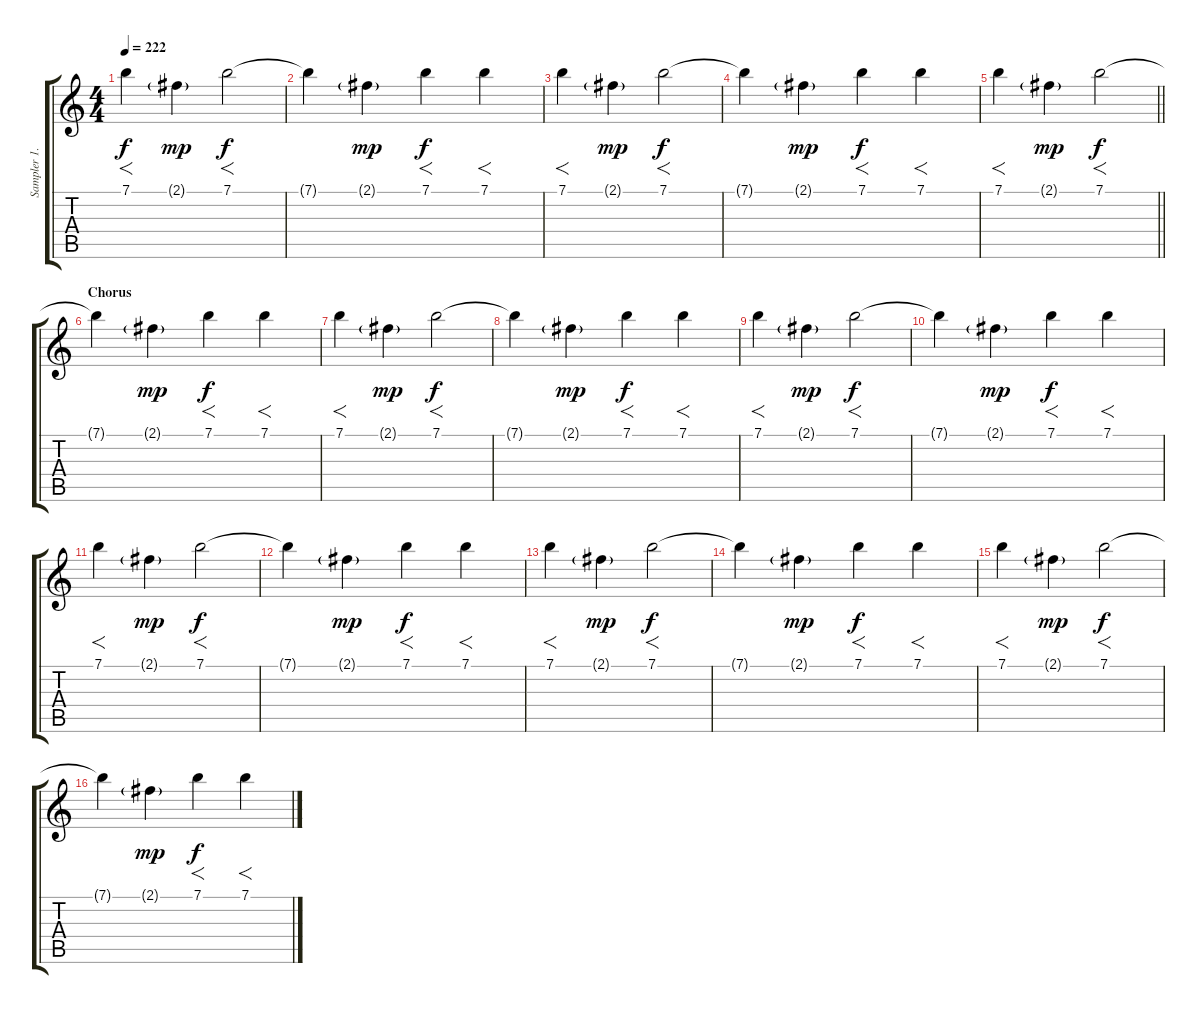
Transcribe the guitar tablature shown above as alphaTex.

\track ("Sampler 1.2" "Sampler 1.") {instrument distortionguitar}
\staff {score tabs}
\tuning (E4 B3 G3 D3 A2 E2) {hide}
\ts (4 4)
\tempo 222
\clef g2
\ks c
7.1.4{f dy f} 2.1{g}.4{dy mp} 7.1.2{f dy f} |
7.1{t}.4 2.1{g}.4{dy mp} 7.1.4{f dy f} 7.1.4{f} |
7.1.4{f} 2.1{g}.4{dy mp} 7.1.2{f dy f} |
7.1{t}.4 2.1{g}.4{dy mp} 7.1.4{f dy f} 7.1.4{f} |
\barLineRight lightlight
7.1.4{f} 2.1{g}.4{dy mp} 7.1.2{f dy f} |
\section ("" "Chorus")
7.1{t}.4 2.1{g}.4{dy mp} 7.1.4{f dy f} 7.1.4{f} |
7.1.4{f} 2.1{g}.4{dy mp} 7.1.2{f dy f} |
7.1{t}.4 2.1{g}.4{dy mp} 7.1.4{f dy f} 7.1.4{f} |
7.1.4{f} 2.1{g}.4{dy mp} 7.1.2{f dy f} |
7.1{t}.4 2.1{g}.4{dy mp} 7.1.4{f dy f} 7.1.4{f} |
7.1.4{f} 2.1{g}.4{dy mp} 7.1.2{f dy f} |
7.1{t}.4 2.1{g}.4{dy mp} 7.1.4{f dy f} 7.1.4{f} |
7.1.4{f} 2.1{g}.4{dy mp} 7.1.2{f dy f} |
7.1{t}.4 2.1{g}.4{dy mp} 7.1.4{f dy f} 7.1.4{f} |
7.1.4{f} 2.1{g}.4{dy mp} 7.1.2{f dy f} |
7.1{t}.4 2.1{g}.4{dy mp} 7.1.4{f dy f} 7.1.4{f}
